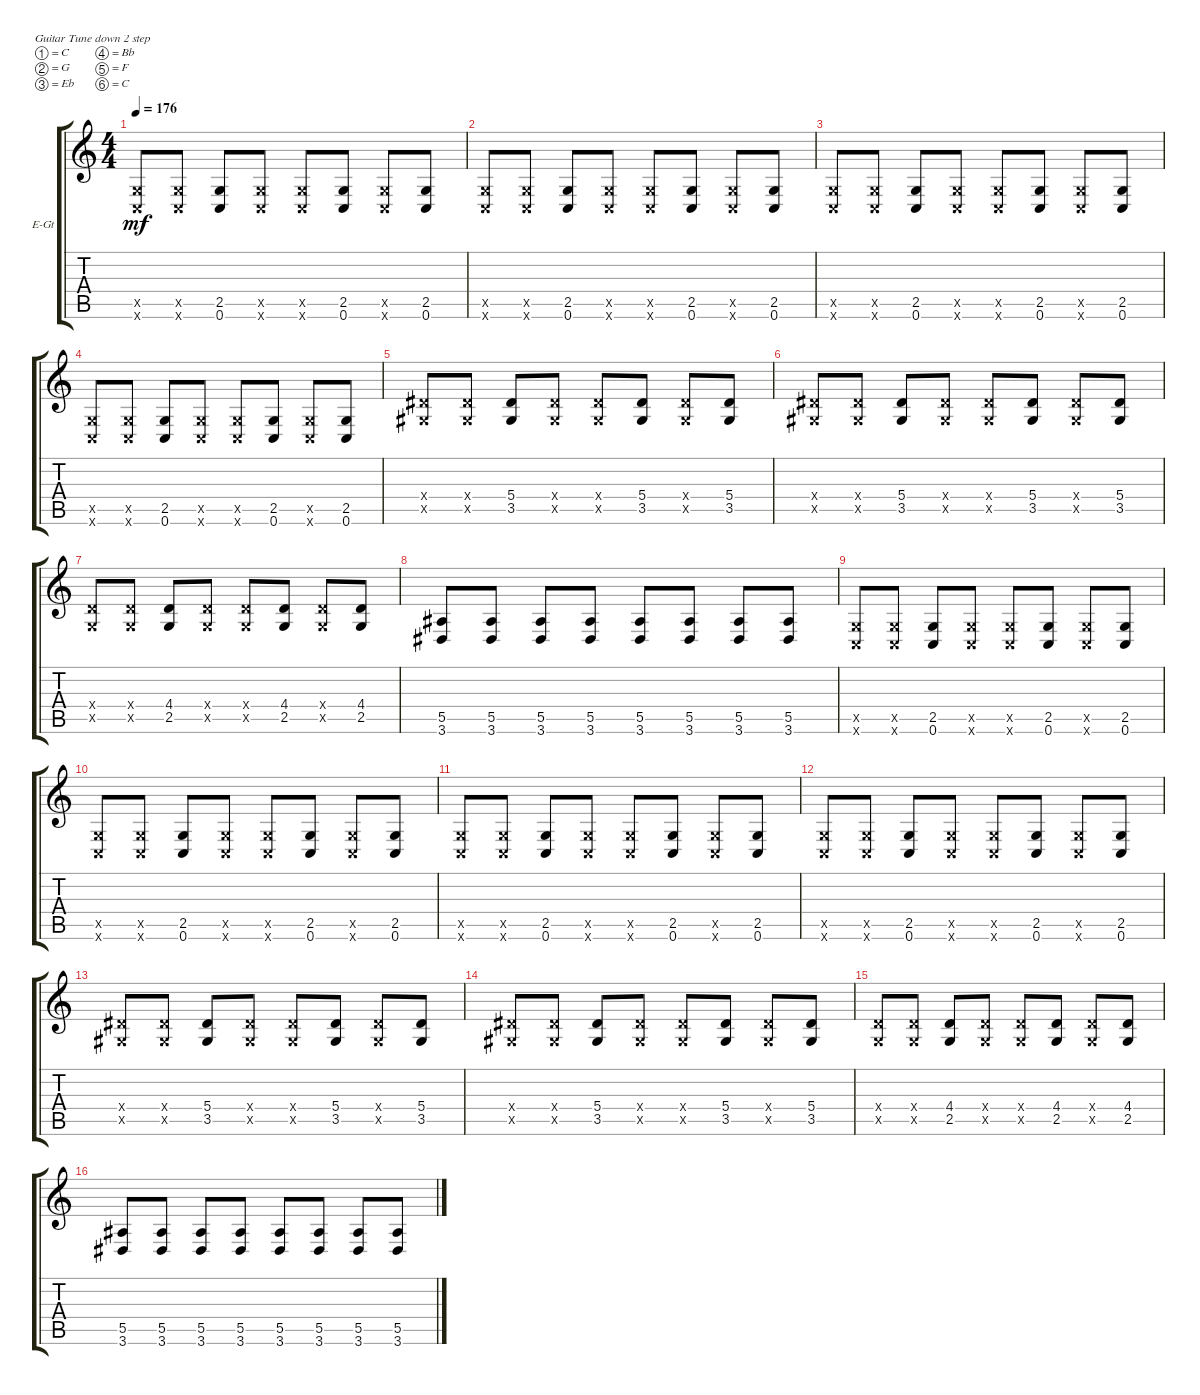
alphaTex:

\bracketExtendMode groupsimilarinstruments
\firstSystemTrackNameOrientation horizontal
\otherSystemsTrackNameOrientation horizontal
\track ("Guitar 1" "E-Gt") {instrument distortionguitar}
\staff {score tabs}
\tuning (C4 G3 Eb3 Bb2 F2 C2)
\ts (4 4)
\tempo 176
\clef g2
\ks c
(0.6{x} 2.5{x}).8{dy mf} (0.6{x} 2.5{x}).8 (0.6 2.5).8 (0.6{x} 2.5{x}).8 (0.6{x} 2.5{x}).8 (0.6 2.5).8 (0.6{x} 2.5{x}).8 (0.6 2.5).8 |
(0.6{x} 2.5{x}).8 (0.6{x} 2.5{x}).8 (0.6 2.5).8 (0.6{x} 2.5{x}).8 (0.6{x} 2.5{x}).8 (0.6 2.5).8 (0.6{x} 2.5{x}).8 (0.6 2.5).8 |
(0.6{x} 2.5{x}).8 (0.6{x} 2.5{x}).8 (0.6 2.5).8 (0.6{x} 2.5{x}).8 (0.6{x} 2.5{x}).8 (0.6 2.5).8 (0.6{x} 2.5{x}).8 (0.6 2.5).8 |
(0.6{x} 2.5{x}).8 (0.6{x} 2.5{x}).8 (0.6 2.5).8 (0.6{x} 2.5{x}).8 (0.6{x} 2.5{x}).8 (0.6 2.5).8 (0.6{x} 2.5{x}).8 (0.6 2.5).8 |
(3.5{x} 5.4{x}).8 (3.5{x} 5.4{x}).8 (3.5 5.4).8 (3.5{x} 5.4{x}).8 (3.5{x} 5.4{x}).8 (3.5 5.4).8 (3.5{x} 5.4{x}).8 (3.5 5.4).8 |
(3.5{x} 5.4{x}).8 (3.5{x} 5.4{x}).8 (3.5 5.4).8 (3.5{x} 5.4{x}).8 (3.5{x} 5.4{x}).8 (3.5 5.4).8 (3.5{x} 5.4{x}).8 (3.5 5.4).8 |
(2.5{x} 4.4{x}).8 (2.5{x} 4.4{x}).8 (2.5 4.4).8 (2.5{x} 4.4{x}).8 (2.5{x} 4.4{x}).8 (2.5 4.4).8 (2.5{x} 4.4{x}).8 (2.5 4.4).8 |
(3.6 5.5).8 (3.6 5.5).8 (3.6 5.5).8 (3.6 5.5).8 (3.6 5.5).8 (3.6 5.5).8 (3.6 5.5).8 (3.6 5.5).8 |
(0.6{x} 2.5{x}).8 (0.6{x} 2.5{x}).8 (0.6 2.5).8 (0.6{x} 2.5{x}).8 (0.6{x} 2.5{x}).8 (0.6 2.5).8 (0.6{x} 2.5{x}).8 (0.6 2.5).8 |
(0.6{x} 2.5{x}).8 (0.6{x} 2.5{x}).8 (0.6 2.5).8 (0.6{x} 2.5{x}).8 (0.6{x} 2.5{x}).8 (0.6 2.5).8 (0.6{x} 2.5{x}).8 (0.6 2.5).8 |
(0.6{x} 2.5{x}).8 (0.6{x} 2.5{x}).8 (0.6 2.5).8 (0.6{x} 2.5{x}).8 (0.6{x} 2.5{x}).8 (0.6 2.5).8 (0.6{x} 2.5{x}).8 (0.6 2.5).8 |
(0.6{x} 2.5{x}).8 (0.6{x} 2.5{x}).8 (0.6 2.5).8 (0.6{x} 2.5{x}).8 (0.6{x} 2.5{x}).8 (0.6 2.5).8 (0.6{x} 2.5{x}).8 (0.6 2.5).8 |
(3.5{x} 5.4{x}).8 (3.5{x} 5.4{x}).8 (3.5 5.4).8 (3.5{x} 5.4{x}).8 (3.5{x} 5.4{x}).8 (3.5 5.4).8 (3.5{x} 5.4{x}).8 (3.5 5.4).8 |
(3.5{x} 5.4{x}).8 (3.5{x} 5.4{x}).8 (3.5 5.4).8 (3.5{x} 5.4{x}).8 (3.5{x} 5.4{x}).8 (3.5 5.4).8 (3.5{x} 5.4{x}).8 (3.5 5.4).8 |
(2.5{x} 4.4{x}).8 (2.5{x} 4.4{x}).8 (2.5 4.4).8 (2.5{x} 4.4{x}).8 (2.5{x} 4.4{x}).8 (2.5 4.4).8 (2.5{x} 4.4{x}).8 (2.5 4.4).8 |
(3.6 5.5).8 (3.6 5.5).8 (3.6 5.5).8 (3.6 5.5).8 (3.6 5.5).8 (3.6 5.5).8 (3.6 5.5).8 (3.6 5.5).8
